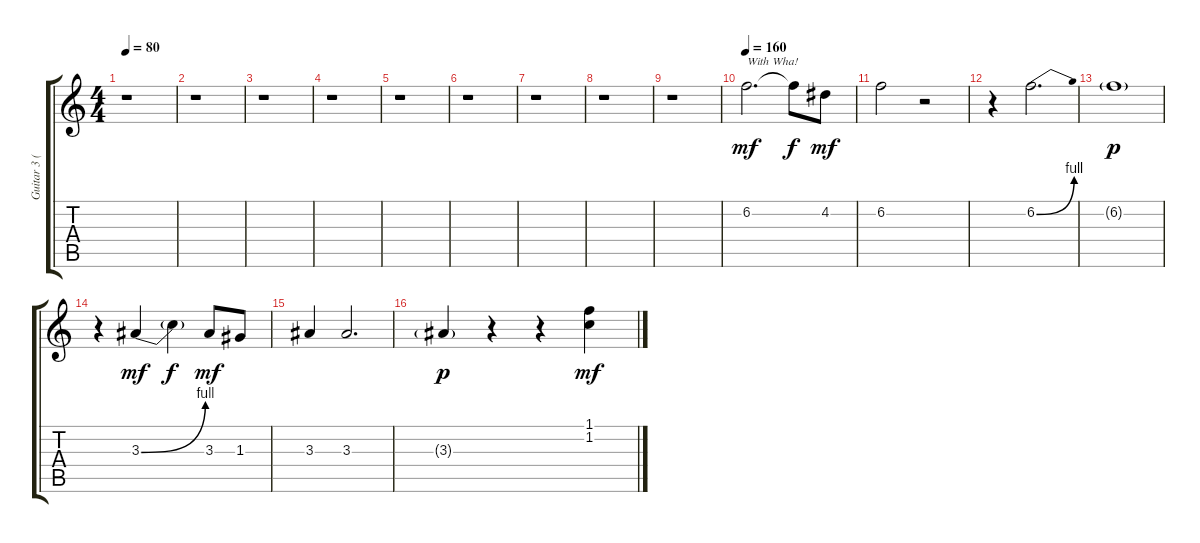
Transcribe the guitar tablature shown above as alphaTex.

\track ("Guitar 3 (Solo)" "Guitar 3 (") {instrument acousticguitarsteel}
\staff {score tabs}
\tuning (E4 B3 G3 D3 A2 E2) {hide}
\ts (4 4)
\tempo 80
\clef g2
\ks c
r.1{dy mf} |
r.1 |
r.1 |
r.1 |
r.1 |
r.1 |
r.1 |
r.1 |
r.1 |
\tempo 160
6.2.2{d txt "With Wha!" instrument distortionguitar} 6.2{t}.8{dy f} 4.2.8{dy mf} |
6.2.2 r.2 |
r.4{volume 13} 6.2{be (bend 0 0 60 4)}.2{d} |
6.2{g}.1{dy p} |
r.4 3.3{be (bend 0 0 60 4)}.4{dy mf volume 12} 3.3{t}.4{dy f} 3.3.8{dy mf} 1.3.8 |
3.3.4 3.3.2{d} |
3.3{g}.4{dy p volume 11} r.4 r.4 (1.1 1.2).4{dy mf}
